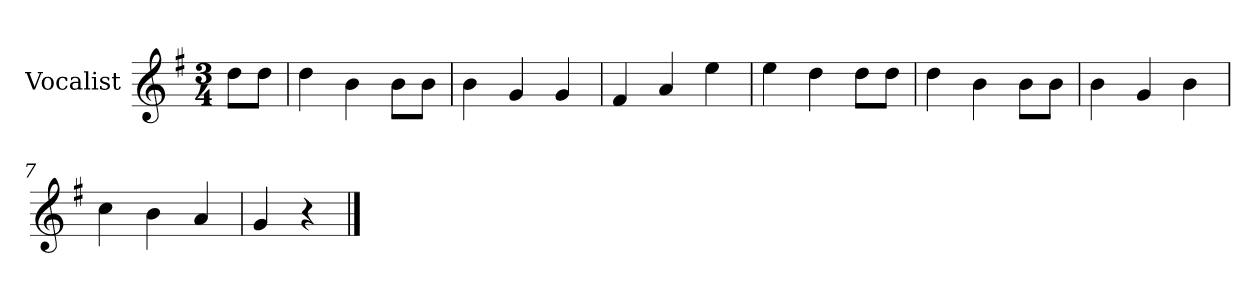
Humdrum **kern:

**kern
*part1
*staff1
*I"Vocalist
*k[f#]
*G:
*M3/4
=
8ddL
8ddJ
=1
4dd
4b
8bL
8bJ
=2
4b
4g
4g
=3
4f#
4a
4ee
=4
4ee
4dd
8ddL
8ddJ
=5
4dd
4b
8bL
8bJ
=6
4b
4g
4b
=7
4cc
4b
4a
=8
4g
4r
==
*-
